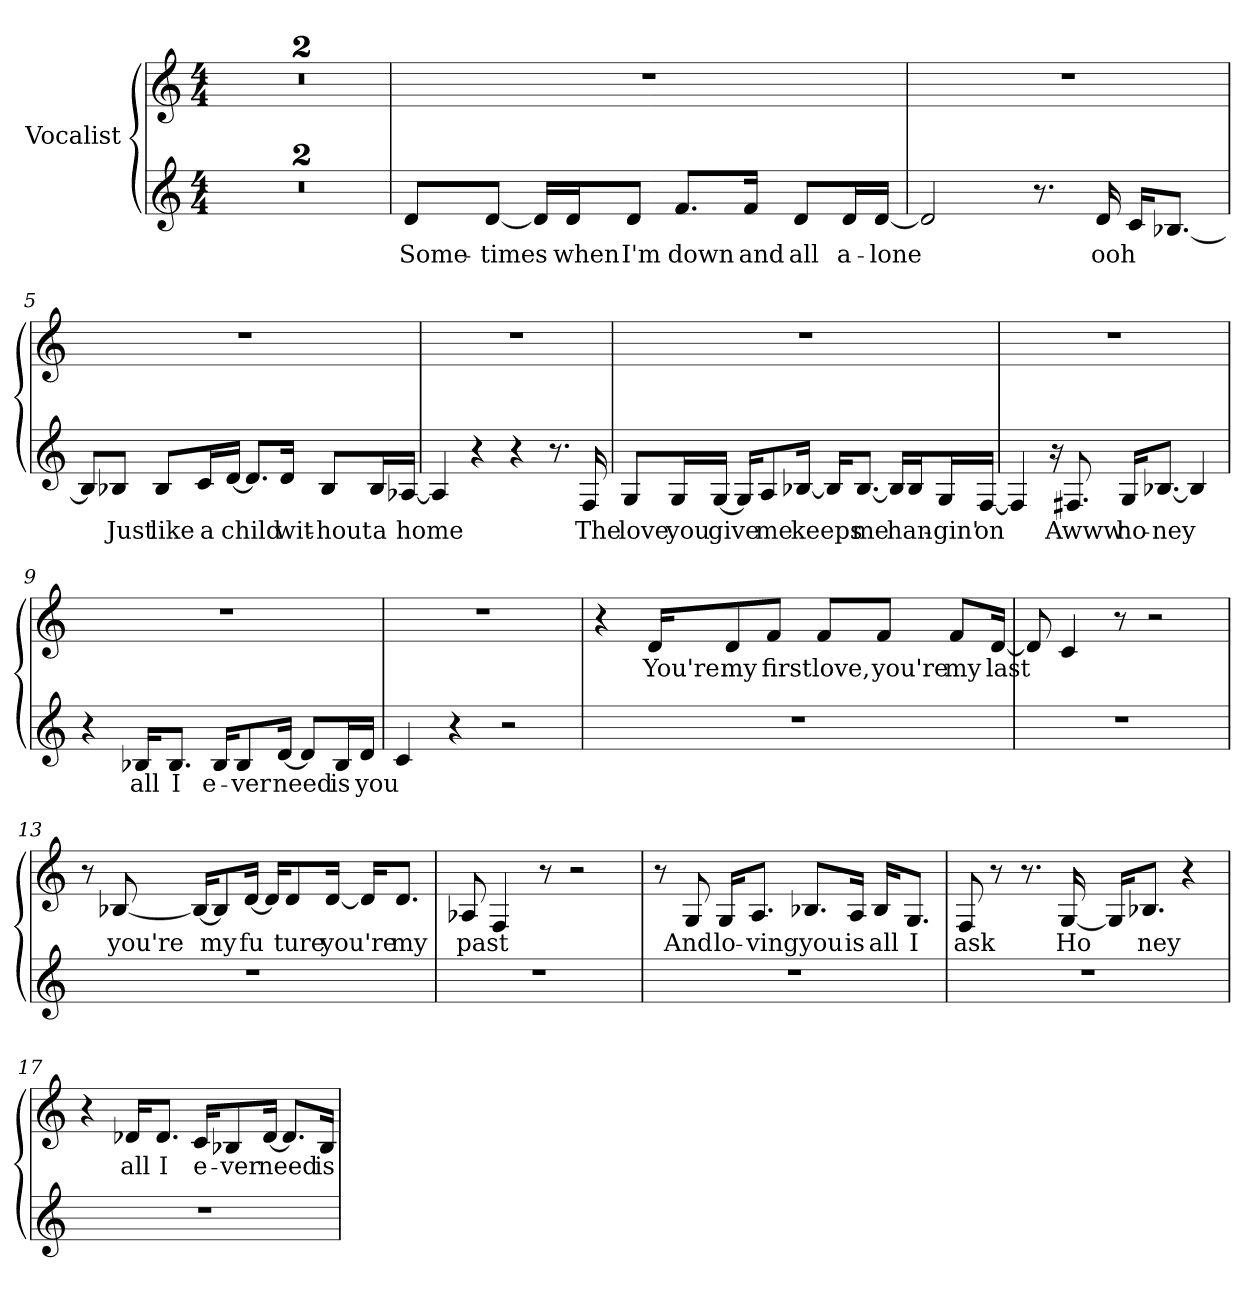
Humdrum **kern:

**kern	**text	**kern	**text
*part1	*part1	*part1	*part1
*staff2	*staff2	*staff1	*staff1
*I"Vocalist	*	*	*
*clefG2	*	*clefG2	*
*M4/4	*	*M4/4	*
=1	=1	=1	=1
*clefG2	*	*clefG2	*
*M4/4	*	*M4/4	*
1r	.	1r	.
=2	=2	=2	=2
1r	.	1r	.
=3	=3	=3	=3
8d/L	Some-	1r	.
[8d/J	-times	.	.
16d/LL]	_	.	.
16d/J	when	.	.
8d/J	I'm	.	.
8.f/L	down	.	.
16f/Jk	and	.	.
8d/L	all	.	.
16d/L	a-	.	.
[16d/JJ	-lone	.	.
=4	=4	=4	=4
2d]	_	1r	.
8.r	.	.	.
16d	ooh	.	.
16c/KL	_	.	.
[8.B-X/J	_	.	.
=5	=5	=5	=5
8B-/L]	_	1r	.
8B-X/J	Just	.	.
8B-/L	like	.	.
16c/L	a	.	.
[16d/JJ	child	.	.
8.d/L]	_	.	.
16d/Jk	wit-	.	.
8B-/L	-hout	.	.
16B-/L	a	.	.
[16A-X/JJ	home	.	.
=6	=6	=6	=6
4A-]	_	1r	.
4r	.	.	.
4r	.	.	.
8.r	.	.	.
16F	The	.	.
=7	=7	=7	=7
8G/L	love	1r	.
16G/L	you	.	.
[16G/JJ	give	.	.
16G/KL]	_	.	.
8A/	me	.	.
[16B-X/Jk	keeps	.	.
16B-/KL]	_	.	.
[8.B-/J	me	.	.
16B-/LL]	_	.	.
16B-/J	han-	.	.
16G/L	-gin'	.	.
[16F/JJ	on	.	.
=8	=8	=8	=8
4F]	_	1r	.
16r	.	.	.
8.F#X	Awww	.	.
16G/KL	ho-	.	.
[8.B-X/J	-ney	.	.
4B-]	_	.	.
=9	=9	=9	=9
4r	.	1r	.
16B-X/KL	all	.	.
8.B-/J	I	.	.
16B-/KL	e-	.	.
8B-/	-ver	.	.
[16d/Jk	need	.	.
8d/L]	_	.	.
16B-/L	is	.	.
16d/JJ	you	.	.
=10	=10	=10	=10
4c	_	1r	.
4r	.	.	.
2r	.	.	.
=11	=11	=11	=11
1r	.	4r	.
.	.	16d/KL	You're
.	.	8d/	my
.	.	8f/J	first
.	.	8f/L	love,
.	.	8f/J	you're
.	.	8f/L	my
.	.	[16d/Jk	last
=12	=12	=12	=12
1r	.	8d]	_
.	.	4c	_
.	.	8r	.
.	.	2r	.
=13	=13	=13	=13
1r	.	8r	.
.	.	[8B-X	you're
.	.	16B-/KL_	_
.	.	8B-/]	my
.	.	[16d/Jk	fu-
.	.	16d/KL]	_
.	.	8d/	-ture
.	.	[16d/Jk	you're
.	.	16d/KL]	_
.	.	8.d/J	my
=14	=14	=14	=14
1r	.	8A-X	past
.	.	4F	_
.	.	8r	.
.	.	2r	.
=15	=15	=15	=15
1r	.	8r	.
.	.	8G	And
.	.	16G/KL	lo-
.	.	8.A/J	-ving
.	.	8.B-X/L	you
.	.	16A/Jk	is
.	.	16B-/KL	all
.	.	8.G/J	I
=16	=16	=16	=16
1r	.	8F	ask
.	.	8r	.
.	.	8.r	.
.	.	[16G	Ho-
.	.	16G/KL]	_
.	.	8.B-X/J	-ney
.	.	4r	.
=17	=17	=17	=17
1r	.	4r	.
.	.	16d-X/KL	all
.	.	8.d-/J	I
.	.	16c/KL	e-
.	.	8B-X/	-ver
.	.	[16d-/Jk	need
.	.	8.d-/L]	_
.	.	16B-/Jk	is
=	=	=	=
*-	*-	*-	*-
